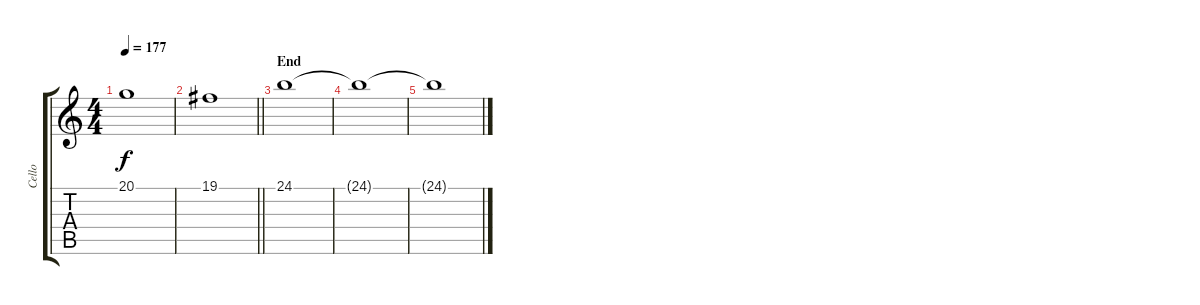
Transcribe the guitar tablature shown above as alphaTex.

\track ("Cello" "Cello") {instrument cello}
\staff {score tabs}
\tuning (B3 Gb3 D3 A2 E2 B1) {hide}
\ts (4 4)
\tempo 177
\clef g2
\ks c
20.1{t}.1{dy f} |
\barLineRight lightlight
19.1.1 |
\section ("" "End")
24.1.1{volume 7} |
24.1{t}.1 |
24.1{t}.1
